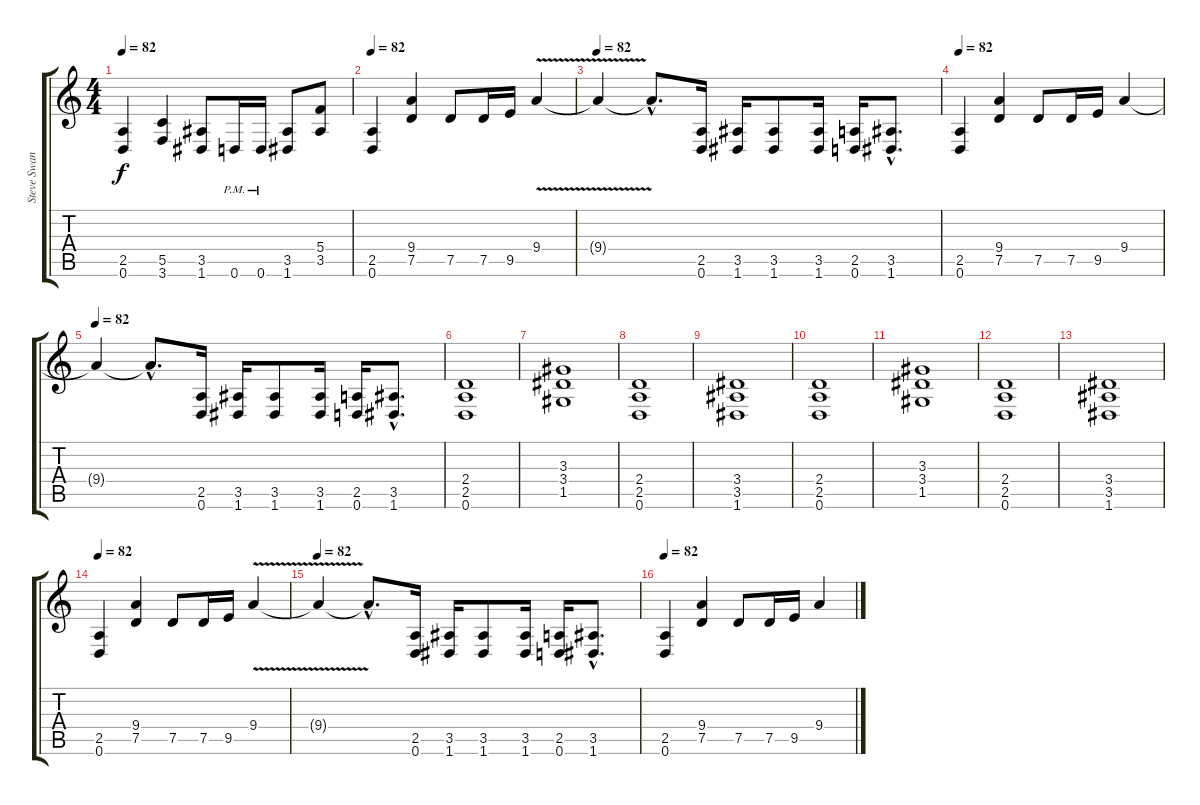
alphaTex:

\track ("Steve Swanson (Rythm Guitar)" "Steve Swan") {instrument distortionguitar}
\staff {score tabs}
\tuning (D4 A3 F3 C3 G2 D2) {hide}
\ts (4 4)
\tempo 82
\clef g2
\ks c
(2.5 0.6).4{dy f} (5.5 3.6).4 (3.5 1.6).8 0.6{pm}.16 0.6{pm}.16 (3.5 1.6).8 (5.4 3.5).8 |
\tempo 82
(2.5 0.6).4 (9.4 7.5).4 7.5.8 7.5.16 9.5.16 9.4{v}.4 |
\tempo 82
9.4{t}.4 9.4{hac t}.8{d} (2.5 0.6).16 (3.5 1.6).16 (3.5 1.6).8 (3.5 1.6).16 (2.5 0.6).16 (3.5{hac} 1.6{hac}).8{d} |
\tempo 82
(2.5 0.6).4 (9.4 7.5).4 7.5.8 7.5.16 9.5.16 9.4.4 |
\tempo 82
9.4{t}.4 9.4{hac t}.8{d} (2.5 0.6).16 (3.5 1.6).16 (3.5 1.6).8 (3.5 1.6).16 (2.5 0.6).16 (3.5{hac} 1.6{hac}).8{d} |
(2.4 2.5 0.6).1 |
(3.3 3.4 1.5).1 |
(2.4 2.5 0.6).1 |
(3.4 3.5 1.6).1 |
(2.4 2.5 0.6).1 |
(3.3 3.4 1.5).1 |
(2.4 2.5 0.6).1 |
(3.4 3.5 1.6).1 |
\tempo 82
(2.5 0.6).4 (9.4 7.5).4 7.5.8 7.5.16 9.5.16 9.4{v}.4 |
\tempo 82
9.4{t}.4 9.4{hac t}.8{d} (2.5 0.6).16 (3.5 1.6).16 (3.5 1.6).8 (3.5 1.6).16 (2.5 0.6).16 (3.5{hac} 1.6{hac}).8{d} |
\tempo 82
(2.5 0.6).4 (9.4 7.5).4 7.5.8 7.5.16 9.5.16 9.4.4
